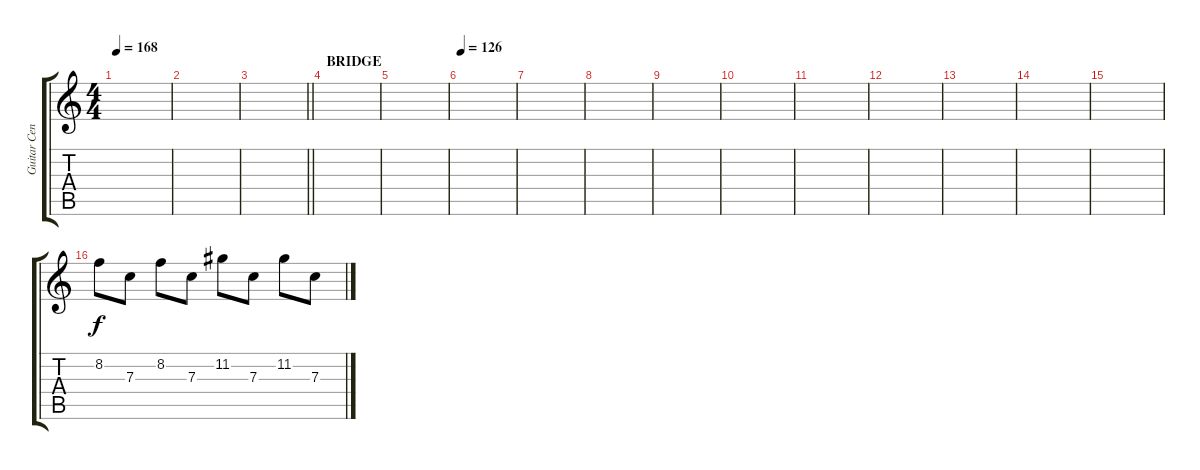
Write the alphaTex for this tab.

\track ("Guitar Centre" "Guitar Cen") {instrument distortionguitar}
\staff {score tabs}
\tuning (D4 A3 F3 C3 G2 C2) {hide}
\ts (4 4)
\tempo 168
\clef g2
\ks c
|
|
\barLineRight lightlight
|
\section ("" "BRIDGE")
|
|
\tempo 126
|
|
|
|
|
|
|
|
|
|
8.2.8 7.3.8 8.2.8 7.3.8 11.2.8 7.3.8 11.2.8 7.3.8
